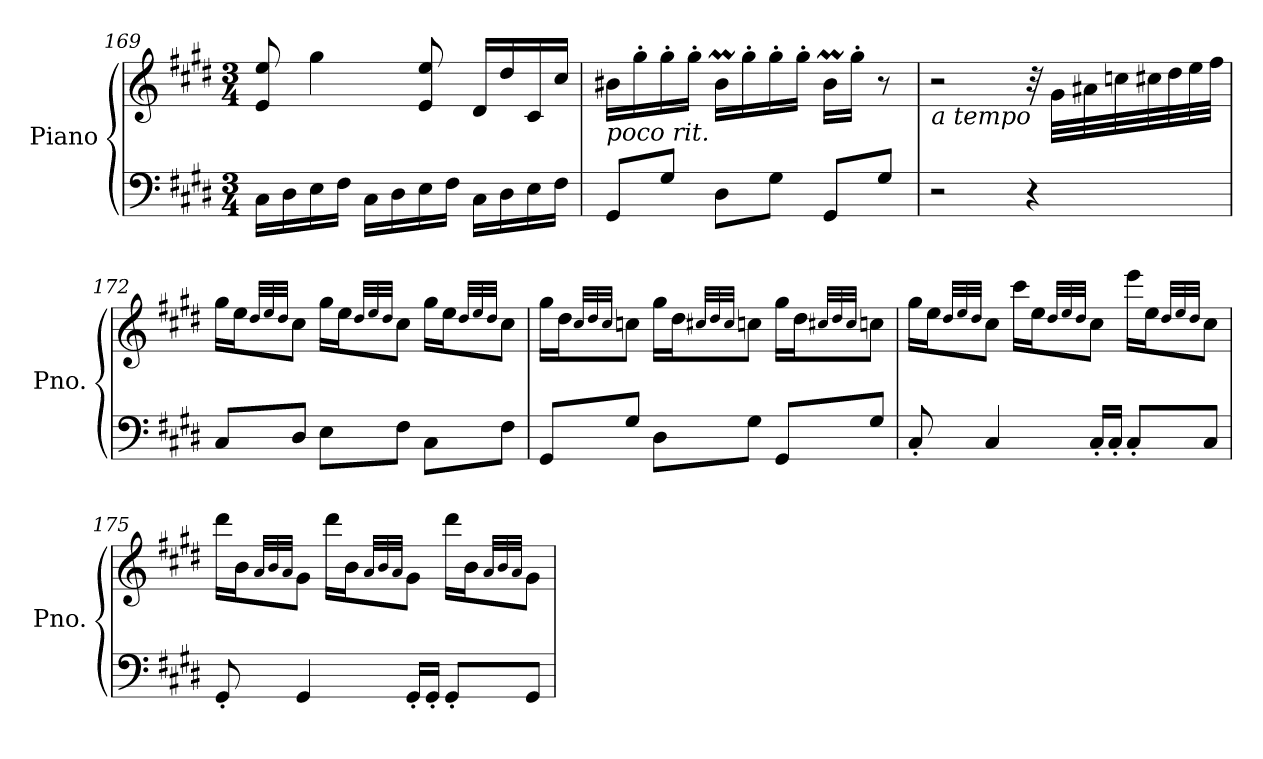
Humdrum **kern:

**kern	**kern
*part1	*part1
*staff2	*staff1
*I"Piano	*
*I'Pno.	*
!!LO:LB:g=z
*clefF4	*clefG2
*k[f#c#g#d#]	*k[f#c#g#d#]
*M3/4	*M3/4
=169	=169
16C#\LL	8e/ 8ee/
16D#\	.
16E\	4gg#\
16F#\JJ	.
16C#\LL	.
16D#\	.
16E\	8e/ 8ee/
16F#\JJ	.
16C#\LL	16d#/LL
16D#\	16dd#/
16E\	16c#/
16F#\JJ	16cc#/JJ
=170	=170
!	!LO:TX:b:i:t=poco rit.
8GG#/L	16b#X\LL
.	16gg#'\
8G#/J	16gg#'\
.	16gg#'\JJ
8D#\L	16b#m\LL
.	16gg#'\
8G#\J	16gg#'\
.	16gg#'\JJ
8GG#/L	16b#m\LL
.	16gg#'\JJ
8G#/J	8r
=171	=171
!	!LO:TX:b:i:t=a tempo
2r	2r
4r	32r
.	32g#\LLL
.	32a#X\
.	32ccn\
.	32cc#X\
.	32dd#\
.	32ee\
.	32ff#\JJJ
!!LO:PB:g=z
=172	=172
8C#/L	16gg#\LL
.	16ee\J
.	32qdd#/LLL
.	32qee/
.	32qdd#/JJJ
8D#/J	8cc#\J
8E\L	16gg#\LL
.	16ee\J
.	32qdd#/LLL
.	32qee/
.	32qdd#/JJJ
8F#\J	8cc#\J
8C#\L	16gg#\LL
.	16ee\J
.	32qdd#/LLL
.	32qee/
.	32qdd#/JJJ
8F#\J	8cc#\J
=173	=173
8GG#/L	16gg#\LL
.	16dd#\J
.	32qcc#/LLL
.	32qdd#/
.	32qcc#/JJJ
8G#/J	8ccn\J
8D#\L	16gg#\LL
.	16dd#\J
.	32qcc#X/LLL
.	32qdd#/
.	32qcc#/JJJ
8G#\J	8ccn\J
8GG#/L	16gg#\LL
.	16dd#\J
.	32qcc#X/LLL
.	32qdd#/
.	32qcc#/JJJ
8G#/J	8ccn\J
!!LO:LB:g=z
=174	=174
8C#'/	16gg#\LL
.	16ee\J
.	32qdd#/LLL
.	32qee/
.	32qdd#/JJJ
4C#/	8cc#\J
.	16ccc#\LL
.	16ee\J
.	32qdd#/LLL
.	32qee/
.	32qdd#/JJJ
16C#'/LL	8cc#\J
16C#'/JJ	.
8C#'/L	16eee\LL
.	16ee\J
.	32qdd#/LLL
.	32qee/
.	32qdd#/JJJ
8C#/J	8cc#\J
=175	=175
8GG#'/	16ddd#\LL
.	16b\J
.	32qa/LLL
.	32qb/
.	32qa/JJJ
4GG#/	8g#\J
.	16ddd#\LL
.	16b\J
.	32qa/LLL
.	32qb/
.	32qa/JJJ
16GG#'/LL	8g#\J
16GG#'/JJ	.
8GG#'/L	16ddd#\LL
.	16b\J
.	32qa/LLL
.	32qb/
.	32qa/JJJ
8GG#/J	8g#\J
=	=
*-	*-
